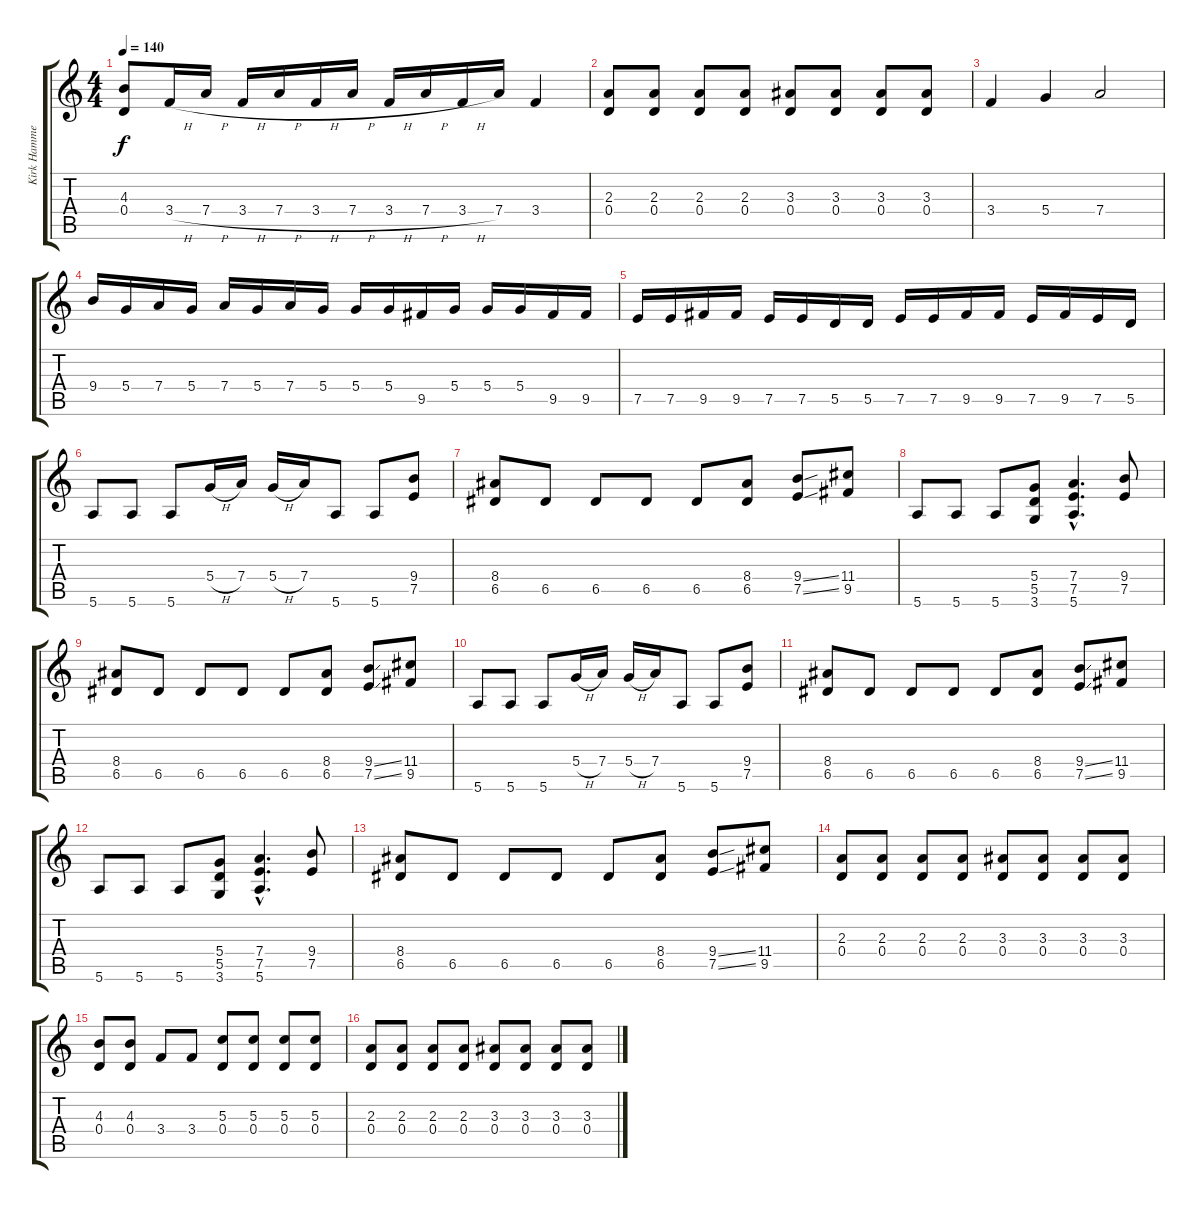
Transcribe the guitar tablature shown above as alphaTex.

\track ("Kirk Hammet (2nd guitar Dist)" "Kirk Hamme") {instrument distortionguitar}
\staff {score tabs}
\tuning (E4 B3 G3 D3 A2 E2) {hide}
\ts (4 4)
\tempo 140
\clef g2
\ks c
(4.3 0.4).8{dy f} 3.4{h}.16 7.4{h}.16 3.4{h}.16 7.4{h}.16 3.4{h}.16 7.4{h}.16 3.4{h}.16 7.4{h}.16 3.4{h}.16 7.4.16 3.4.4 |
(2.3 0.4).8 (2.3 0.4).8 (2.3 0.4).8 (2.3 0.4).8 (3.3 0.4).8 (3.3 0.4).8 (3.3 0.4).8 (3.3 0.4).8 |
3.4.4 5.4.4 7.4.2 |
9.4.16 5.4.16 7.4.16 5.4.16 7.4.16 5.4.16 7.4.16 5.4.16 5.4.16 5.4.16 9.5.16 5.4.16 5.4.16 5.4.16 9.5.16 9.5.16 |
7.5.16 7.5.16 9.5.16 9.5.16 7.5.16 7.5.16 5.5.16 5.5.16 7.5.16 7.5.16 9.5.16 9.5.16 7.5.16 9.5.16 7.5.16 5.5.16 |
5.6.8 5.6.8 5.6.8 5.4{h}.16 7.4.16 5.4{h}.16 7.4.16 5.6.8 5.6.8 (9.4 7.5).8 |
(8.4 6.5).8 6.5.8 6.5.8 6.5.8 6.5.8 (8.4 6.5).8 (9.4{ss} 7.5{ss}).8 (11.4 9.5).8 |
5.6.8 5.6.8 5.6.8 (5.4 5.5 3.6).8 (7.4{hac} 7.5{hac} 5.6{hac}).4{d} (9.4 7.5).8 |
(8.4 6.5).8 6.5.8 6.5.8 6.5.8 6.5.8 (8.4 6.5).8 (9.4{ss} 7.5{ss}).8 (11.4 9.5).8 |
5.6.8 5.6.8 5.6.8 5.4{h}.16 7.4.16 5.4{h}.16 7.4.16 5.6.8 5.6.8 (9.4 7.5).8 |
(8.4 6.5).8 6.5.8 6.5.8 6.5.8 6.5.8 (8.4 6.5).8 (9.4{ss} 7.5{ss}).8 (11.4 9.5).8 |
5.6.8 5.6.8 5.6.8 (5.4 5.5 3.6).8 (7.4{hac} 7.5{hac} 5.6{hac}).4{d} (9.4 7.5).8 |
(8.4 6.5).8 6.5.8 6.5.8 6.5.8 6.5.8 (8.4 6.5).8 (9.4{ss} 7.5{ss}).8 (11.4 9.5).8 |
(2.3 0.4).8 (2.3 0.4).8 (2.3 0.4).8 (2.3 0.4).8 (3.3 0.4).8 (3.3 0.4).8 (3.3 0.4).8 (3.3 0.4).8 |
(4.3 0.4).8 (4.3 0.4).8 3.4.8 3.4.8 (5.3 0.4).8 (5.3 0.4).8 (5.3 0.4).8 (5.3 0.4).8 |
(2.3 0.4).8 (2.3 0.4).8 (2.3 0.4).8 (2.3 0.4).8 (3.3 0.4).8 (3.3 0.4).8 (3.3 0.4).8 (3.3 0.4).8
